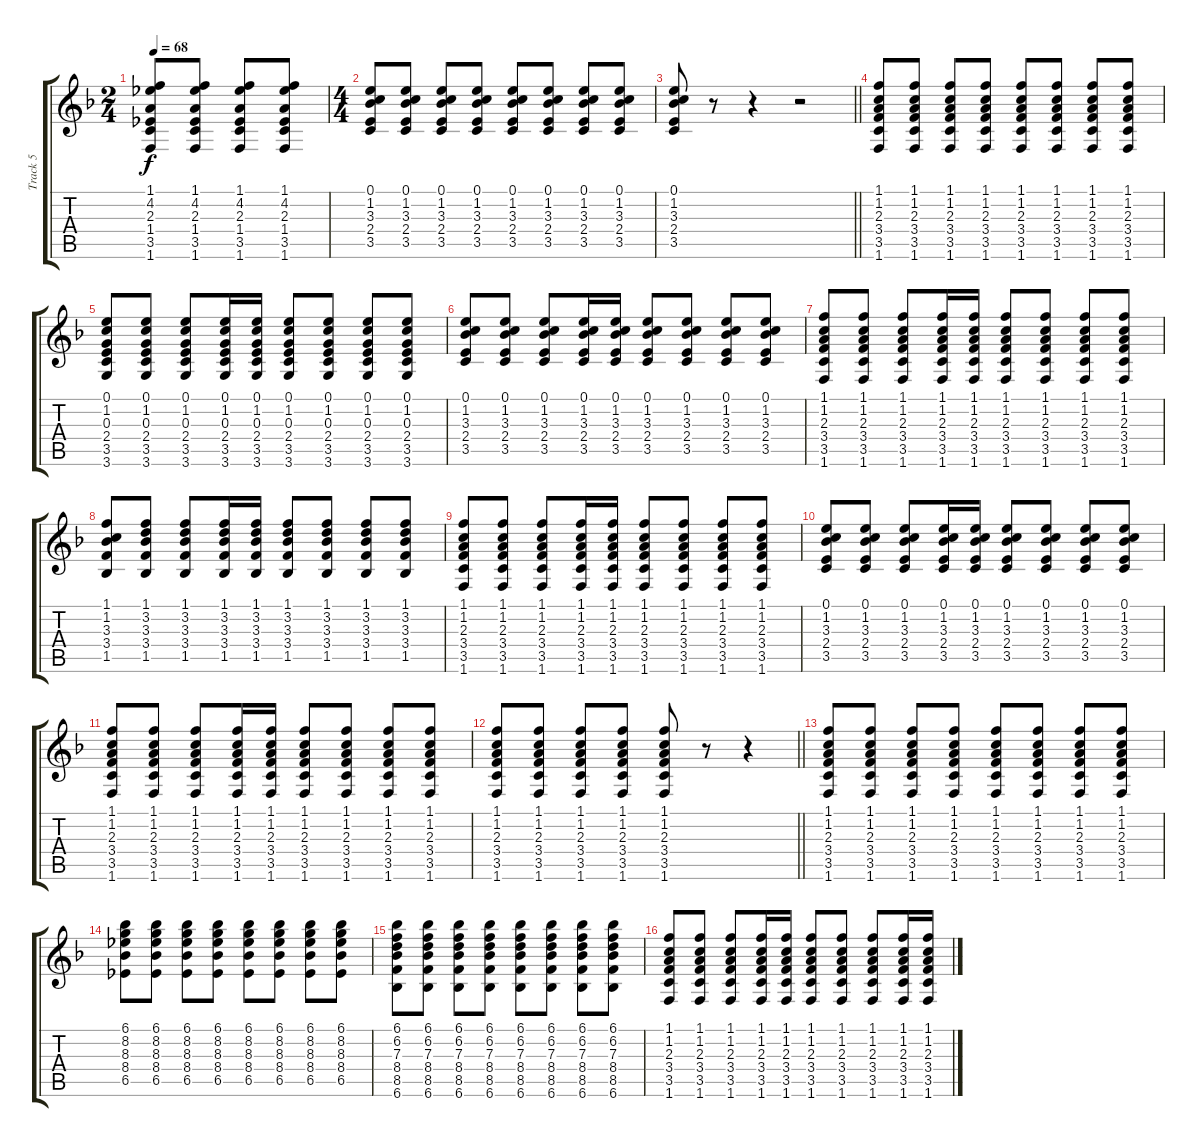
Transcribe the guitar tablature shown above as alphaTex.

\track ("Track 5" "Track 5") {instrument acousticguitarsteel}
\staff {score tabs}
\tuning (E4 B3 G3 D3 A2 E2) {hide}
\ts (2 4)
\tempo 68
\clef g2
\ks f
(1.1 4.2 2.3 1.4 3.5 1.6).8{dy f} (1.1 4.2 2.3 1.4 3.5 1.6).8 (1.1 4.2 2.3 1.4 3.5 1.6).8 (1.1 4.2 2.3 1.4 3.5 1.6).8 |
\ts (4 4)
(0.1 1.2 3.3 2.4 3.5).8 (0.1 1.2 3.3 2.4 3.5).8 (0.1 1.2 3.3 2.4 3.5).8 (0.1 1.2 3.3 2.4 3.5).8 (0.1 1.2 3.3 2.4 3.5).8 (0.1 1.2 3.3 2.4 3.5).8 (0.1 1.2 3.3 2.4 3.5).8 (0.1 1.2 3.3 2.4 3.5).8 |
\barLineRight lightlight
(0.1 1.2 3.3 2.4 3.5).8 r.8 r.4 r.2 |
(1.1 1.2 2.3 3.4 3.5 1.6).8 (1.1 1.2 2.3 3.4 3.5 1.6).8 (1.1 1.2 2.3 3.4 3.5 1.6).8 (1.1 1.2 2.3 3.4 3.5 1.6).8 (1.1 1.2 2.3 3.4 3.5 1.6).8 (1.1 1.2 2.3 3.4 3.5 1.6).8 (1.1 1.2 2.3 3.4 3.5 1.6).8 (1.1 1.2 2.3 3.4 3.5 1.6).8 |
(0.1 1.2 0.3 2.4 3.5 3.6).8 (0.1 1.2 0.3 2.4 3.5 3.6).8 (0.1 1.2 0.3 2.4 3.5 3.6).8 (0.1 1.2 0.3 2.4 3.5 3.6).16 (0.1 1.2 0.3 2.4 3.5 3.6).16 (0.1 1.2 0.3 2.4 3.5 3.6).8 (0.1 1.2 0.3 2.4 3.5 3.6).8 (0.1 1.2 0.3 2.4 3.5 3.6).8 (0.1 1.2 0.3 2.4 3.5 3.6).8 |
(0.1 1.2 3.3 2.4 3.5).8 (0.1 1.2 3.3 2.4 3.5).8 (0.1 1.2 3.3 2.4 3.5).8 (0.1 1.2 3.3 2.4 3.5).16 (0.1 1.2 3.3 2.4 3.5).16 (0.1 1.2 3.3 2.4 3.5).8 (0.1 1.2 3.3 2.4 3.5).8 (0.1 1.2 3.3 2.4 3.5).8 (0.1 1.2 3.3 2.4 3.5).8 |
(1.1 1.2 2.3 3.4 3.5 1.6).8 (1.1 1.2 2.3 3.4 3.5 1.6).8 (1.1 1.2 2.3 3.4 3.5 1.6).8 (1.1 1.2 2.3 3.4 3.5 1.6).16 (1.1 1.2 2.3 3.4 3.5 1.6).16 (1.1 1.2 2.3 3.4 3.5 1.6).8 (1.1 1.2 2.3 3.4 3.5 1.6).8 (1.1 1.2 2.3 3.4 3.5 1.6).8 (1.1 1.2 2.3 3.4 3.5 1.6).8 |
(1.1 1.2 3.3 3.4 1.5).8 (1.1 3.2 3.3 3.4 1.5).8 (1.1 3.2 3.3 3.4 1.5).8 (1.1 3.2 3.3 3.4 1.5).16 (1.1 3.2 3.3 3.4 1.5).16 (1.1 3.2 3.3 3.4 1.5).8 (1.1 3.2 3.3 3.4 1.5).8 (1.1 3.2 3.3 3.4 1.5).8 (1.1 3.2 3.3 3.4 1.5).8 |
(1.1 1.2 2.3 3.4 3.5 1.6).8 (1.1 1.2 2.3 3.4 3.5 1.6).8 (1.1 1.2 2.3 3.4 3.5 1.6).8 (1.1 1.2 2.3 3.4 3.5 1.6).16 (1.1 1.2 2.3 3.4 3.5 1.6).16 (1.1 1.2 2.3 3.4 3.5 1.6).8 (1.1 1.2 2.3 3.4 3.5 1.6).8 (1.1 1.2 2.3 3.4 3.5 1.6).8 (1.1 1.2 2.3 3.4 3.5 1.6).8 |
(0.1 1.2 3.3 2.4 3.5).8 (0.1 1.2 3.3 2.4 3.5).8 (0.1 1.2 3.3 2.4 3.5).8 (0.1 1.2 3.3 2.4 3.5).16 (0.1 1.2 3.3 2.4 3.5).16 (0.1 1.2 3.3 2.4 3.5).8 (0.1 1.2 3.3 2.4 3.5).8 (0.1 1.2 3.3 2.4 3.5).8 (0.1 1.2 3.3 2.4 3.5).8 |
(1.1 1.2 2.3 3.4 3.5 1.6).8 (1.1 1.2 2.3 3.4 3.5 1.6).8 (1.1 1.2 2.3 3.4 3.5 1.6).8 (1.1 1.2 2.3 3.4 3.5 1.6).16 (1.1 1.2 2.3 3.4 3.5 1.6).16 (1.1 1.2 2.3 3.4 3.5 1.6).8 (1.1 1.2 2.3 3.4 3.5 1.6).8 (1.1 1.2 2.3 3.4 3.5 1.6).8 (1.1 1.2 2.3 3.4 3.5 1.6).8 |
\barLineRight lightlight
(1.1 1.2 2.3 3.4 3.5 1.6).8 (1.1 1.2 2.3 3.4 3.5 1.6).8 (1.1 1.2 2.3 3.4 3.5 1.6).8 (1.1 1.2 2.3 3.4 3.5 1.6).8 (1.1 1.2 2.3 3.4 3.5 1.6).8 r.8 r.4 |
(1.1 1.2 2.3 3.4 3.5 1.6).8 (1.1 1.2 2.3 3.4 3.5 1.6).8 (1.1 1.2 2.3 3.4 3.5 1.6).8 (1.1 1.2 2.3 3.4 3.5 1.6).8 (1.1 1.2 2.3 3.4 3.5 1.6).8 (1.1 1.2 2.3 3.4 3.5 1.6).8 (1.1 1.2 2.3 3.4 3.5 1.6).8 (1.1 1.2 2.3 3.4 3.5 1.6).8 |
(6.1 8.2 8.3 8.4 6.5).8 (6.1 8.2 8.3 8.4 6.5).8 (6.1 8.2 8.3 8.4 6.5).8 (6.1 8.2 8.3 8.4 6.5).8 (6.1 8.2 8.3 8.4 6.5).8 (6.1 8.2 8.3 8.4 6.5).8 (6.1 8.2 8.3 8.4 6.5).8 (6.1 8.2 8.3 8.4 6.5).8 |
(6.1 6.2 7.3 8.4 8.5 6.6).8 (6.1 6.2 7.3 8.4 8.5 6.6).8 (6.1 6.2 7.3 8.4 8.5 6.6).8 (6.1 6.2 7.3 8.4 8.5 6.6).8 (6.1 6.2 7.3 8.4 8.5 6.6).8 (6.1 6.2 7.3 8.4 8.5 6.6).8 (6.1 6.2 7.3 8.4 8.5 6.6).8 (6.1 6.2 7.3 8.4 8.5 6.6).8 |
(1.1 1.2 2.3 3.4 3.5 1.6).8 (1.1 1.2 2.3 3.4 3.5 1.6).8 (1.1 1.2 2.3 3.4 3.5 1.6).8 (1.1 1.2 2.3 3.4 3.5 1.6).16 (1.1 1.2 2.3 3.4 3.5 1.6).16 (1.1 1.2 2.3 3.4 3.5 1.6).8 (1.1 1.2 2.3 3.4 3.5 1.6).8 (1.1 1.2 2.3 3.4 3.5 1.6).8 (1.1 1.2 2.3 3.4 3.5 1.6).16 (1.1 1.2 2.3 3.4 3.5 1.6).16
